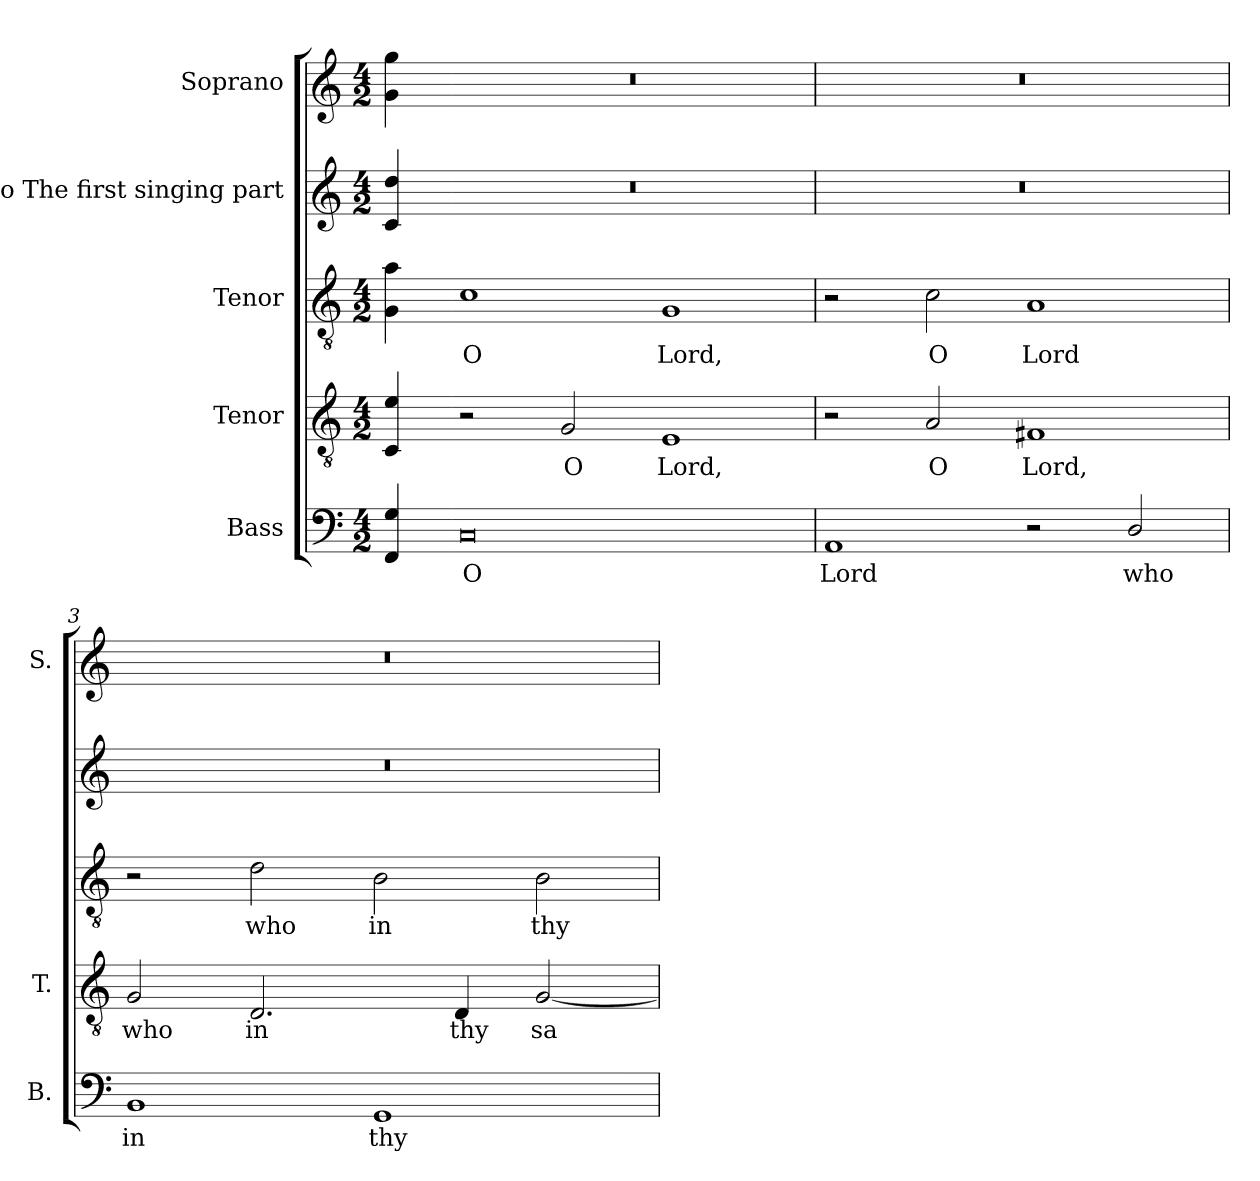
**kern	**text	**kern	**text	**kern	**text	**kern	**kern
*part5	*part5	*part4	*part4	*part3	*part3	*part2	*part1
*staff5	*staff5	*staff4	*staff4	*staff3	*staff3	*staff2	*staff1
*I"Bass	*	*I"Tenor	*	*I"Tenor	*	*I"Alto The first singing part	*I"Soprano
*I'B.	*	*I'T.	*	*	*	*	*I'S.
!!LO:PB:g=z
*clefF4	*	*clefGv2	*	*clefGv2	*	*clefG2	*clefG2
*	*	*ITrd7c12	*	*ITrd7c12	*	*ITrd7c12	*
*k[]	*	*k[]	*	*k[]	*	*k[]	*k[]
*C:	*	*C:	*	*C:	*	*C:	*C:
*M4/2	*	*M4/2	*	*M4/2	*	*M4/2	*M4/2
=	=	=	=	=	=	=	=
4FFi/ 4Gi	.	4CCi/ 4Ei	.	4GGi\ 4Ai	.	4Ci/ 4di	4gi\ 4ggi
=1-	=1-	=1-	=1-	=1-	=1-	=1-	=1-
!	!LO:LY:b:color=#000000	!	!	!	!	!	!
!	!	!	!	!	!LO:LY:b:color=#000000	!LO:N:vis=1	!LO:N:vis=1
0Ci	O	2r	.	1Ci	O	0r	0r
!	!	!	!LO:LY:b:color=#000000	!	!	!	!
.	.	2GGi/	O	.	.	.	.
!	!	!	!LO:LY:b:color=#000000	!	!	!	!
!	!	!	!	!	!LO:LY:b:color=#000000	!	!
.	.	1EEi	Lord,	1GGi	Lord,	.	.
=2	=2	=2	=2	=2	=2	=2	=2
!	!LO:LY:b:color=#000000	!	!	!	!	!LO:N:vis=1	!LO:N:vis=1
1AAi	Lord	2r	.	2r	.	0r	0r
!	!	!	!LO:LY:b:color=#000000	!	!	!	!
!	!	!	!	!	!LO:LY:b:color=#000000	!	!
.	.	2AAi/	O	2Ci\	O	.	.
!	!	!	!LO:LY:b:color=#000000	!	!	!	!
!	!	!	!	!	!LO:LY:b:color=#000000	!	!
2r	.	1FF#Xi	Lord,	1AAi	Lord	.	.
!	!LO:LY:b:color=#000000	!	!	!	!	!	!
2Di/	who	.	.	.	.	.	.
=3	=3	=3	=3	=3	=3	=3	=3
!	!LO:LY:b:color=#000000	!	!	!	!	!	!
!	!	!	!LO:LY:b:color=#000000	!	!	!LO:N:vis=1	!LO:N:vis=1
1BBi	in	2GGi/	who	2r	.	0r	0r
!	!	!	!LO:LY:b:color=#000000	!	!	!	!
!	!	!	!	!	!LO:LY:b:color=#000000	!	!
.	.	2.DDi/	in	2Di\	who	.	.
!	!LO:LY:b:color=#000000	!	!	!	!	!	!
!	!	!	!	!	!LO:LY:b:color=#000000	!	!
1GGi	thy	.	.	2BBi\	in	.	.
!	!	!	!LO:LY:b:color=#000000	!	!	!	!
.	.	4DDi/	thy	.	.	.	.
!	!	!	!LO:LY:b:color=#000000	!	!	!	!
!	!	!	!	!	!LO:LY:b:color=#000000	!	!
.	.	[2GGi/	sa-	2BBi\	thy	.	.
=	=	=	=	=	=	=	=
*-	*-	*-	*-	*-	*-	*-	*-
